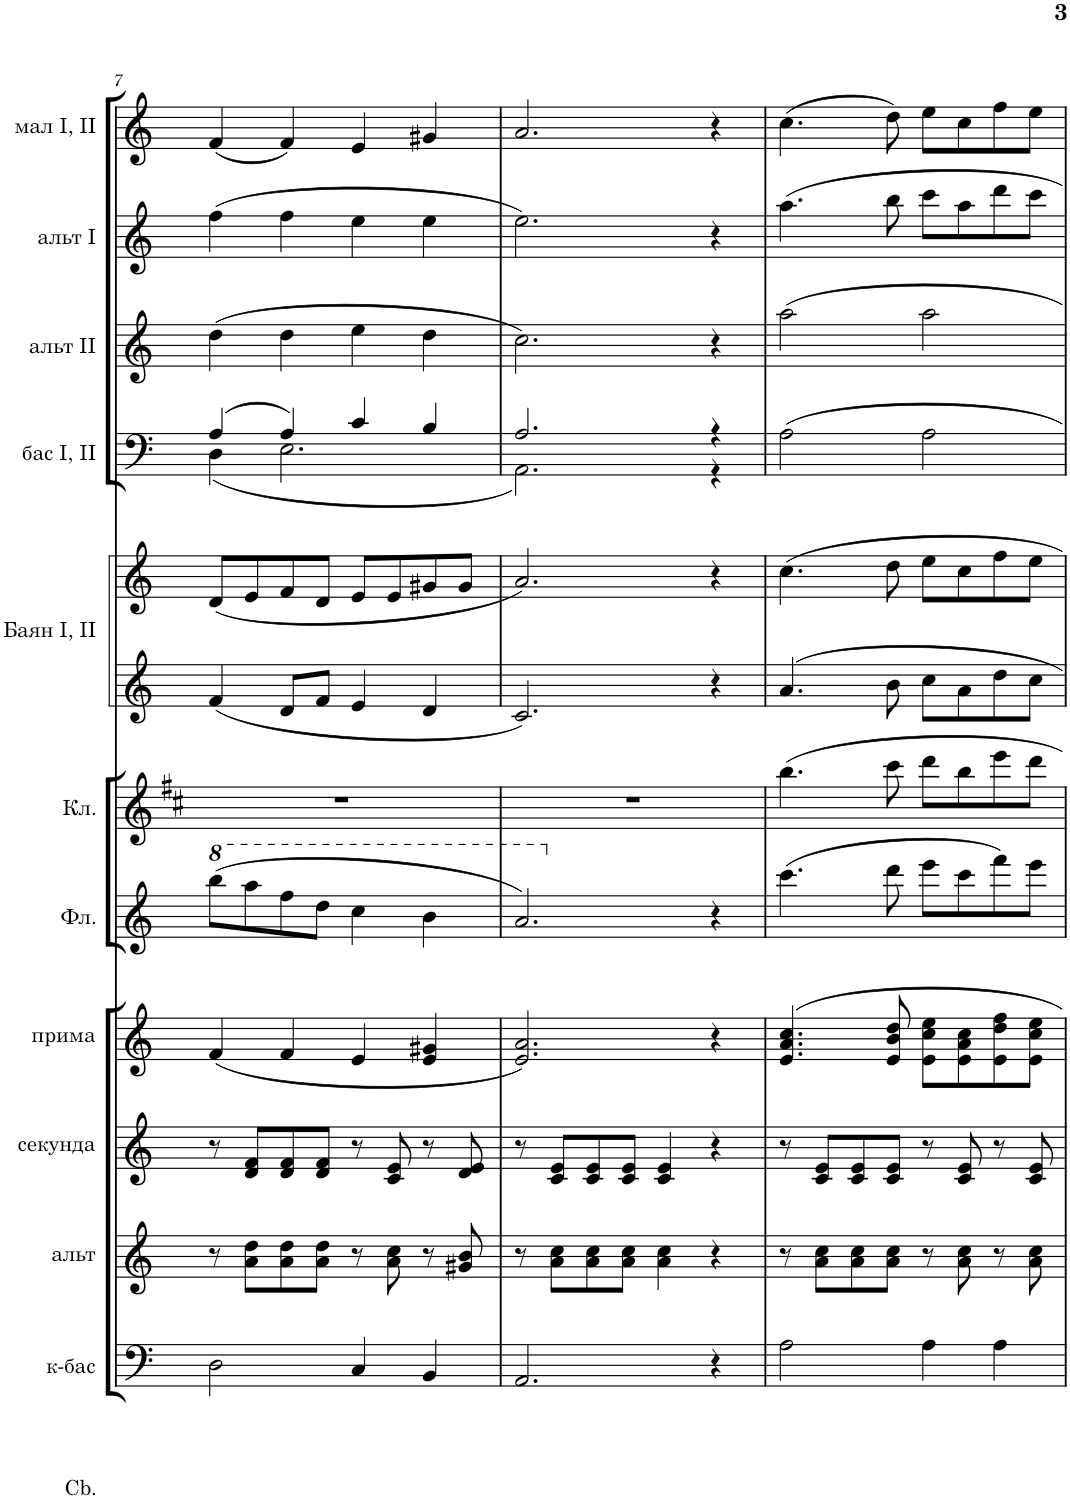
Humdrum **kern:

**kern	**kern	**kern	**kern	**kern	**kern	**kern	**kern	**kern	**kern	**kern	**kern	**kern
*part12	*part11	*part10	*part9	*part8	*part7	*part6	*part5	*part5	*part4	*part3	*part2	*part1
*staff13	*staff12	*staff11	*staff10	*staff9	*staff8	*staff7	*staff6	*staff5	*staff4	*staff3	*staff2	*staff1
*I"Contrabasses	*I"Контрабас	*I"б. альт	*I"б. секунда	*I"б. прима	*I"Флейта	*I"Кларнет	*I"Баян I, II	*	*I"д. басовые I, II	*I"д. альт II	*I"д. альт I	*I"д. малая I, II
*I'Cb.	*	*	*	*	*	*	*I'Баян I, II	*	*I'бас I, II	*I'альт II	*I'альт I	*I'мал I, II
!!LO:PB:g=z
*clefG2	*clefF4	*clefG2	*clefG2	*clefG2	*clefG2	*clefG2	*clefG2	*clefG2	*clefF4	*clefG2	*clefG2	*clefG2
*Trd7c12	*	*	*	*	*	*Trd1c2	*	*	*	*	*	*
*k[]	*k[]	*k[]	*k[]	*k[]	*k[]	*k[f#c#]	*k[]	*k[]	*k[]	*k[]	*k[]	*k[]
*M4/4	*M4/4	*M4/4	*M4/4	*M4/4	*M4/4	*M4/4	*M4/4	*M4/4	*M4/4	*M4/4	*M4/4	*M4/4
*	*	*	*	*	*8va	*	*	*	*	*	*	*
=7	=7	=7	=7	=7	=7	=7	=7	=7	=7	=7	=7	=7
*	*	*	*	*	*	*	*	*	*^	*	*	*
1r	2D\	8r	8r	(4f/	(8bbb\L	1r	4f/	(8d/L	(4A/	(4D\	(4dd\	(4ff\	(4f/
.	.	8a\ 8dd\L	8d/ 8f/L	.	8aaa\	.	.	8e/	.	.	.	.	.
.	.	8a\ 8dd\	8d/ 8f/	4f/	8fff\	.	8d/L	8f/	4A/)	2.E\	4dd\	4ff\	4f/)
.	.	8a\ 8dd\J	8d/ 8f/J	.	8ddd\J	.	8f/J	8d/J	.	.	.	.	.
.	4C/	8r	8r	4e/	4ccc\	.	4e/	8e/L	4c/	.	4ee\	4ee\	4e/
.	.	8a\ 8cc\	8c/ 8e/	.	.	.	.	8e/	.	.	.	.	.
.	4BB/	8r	8r	4e/ 4g#X/	4bb\	.	4d/	8g#X/	4B/	.	4dd\	4ee\	4g#X/
.	.	8g#X/ 8b/	8d/ 8e/	.	.	.	.	8g#/J	.	.	.	.	.
=8	=8	=8	=8	=8	=8	=8	=8	=8	=8	=8	=8	=8	=8
1r	2.AA/	8r	8r	2.e/ 2.a/)	2.aa/)	1r	2.c/	2.a/)	2.A/	2.AA\)	2.cc\)	2.ee\)	2.a/
.	.	8a\ 8cc\L	8c/ 8e/L	.	.	.	.	.	.	.	.	.	.
.	.	8a\ 8cc\	8c/ 8e/	.	.	.	.	.	.	.	.	.	.
.	.	8a\ 8cc\J	8c/ 8e/J	.	.	.	.	.	.	.	.	.	.
.	.	4a\ 4cc\	4c/ 4e/	.	.	.	.	.	.	.	.	.	.
*	*	*	*	*	*X8va	*	*	*	*	*	*	*	*
.	4r	4r	4r	4r	4r	.	4r	4r	4r	4r	4r	4r	4r
*	*	*	*	*	*	*	*	*	*v	*v	*	*	*
=9	=9	=9	=9	=9	=9	=9	=9	=9	=9	=9	=9	=9
1r	2A\	8r	8r	4.e/ 4.a/ 4.cc/	(4.ccc\	4.bb\	4.a/	4.cc\	2A\	2aa\	4.aa\	(4.cc\
.	.	8a\ 8cc\L	8c/ 8e/L	.	.	.	.	.	.	.	.	.
.	.	8a\ 8cc\	8c/ 8e/	.	.	.	.	.	.	.	.	.
.	.	8a\ 8cc\J	8c/ 8e/J	8e/ 8b/ 8dd/	8ddd\	8ccc#\	8b\	8dd\	.	.	8bb\	8dd\)
.	4A\	8r	8r	8e\ 8cc\ 8ee\L	8eee\L	8ddd\L	8cc\L	8ee\L	2A\	2aa\	8ccc\L	8ee\L
.	.	8a\ 8cc\	8c/ 8e/	8e\ 8a\ 8cc\	8ccc\	8bb\	8a\	8cc\	.	.	8aa\	8cc\
.	4A\	8r	8r	8e\ 8dd\ 8ff\	8fff\)	8eee\	8dd\	8ff\	.	.	8ddd\	8ff\
.	.	8a\ 8cc\	8c/ 8e/	8e\ 8cc\ 8ee\J	8eee\J	8ddd\J	8cc\J	8ee\J	.	.	8ccc\J	8ee\J
=	=	=	=	=	=	=	=	=	=	=	=	=
*-	*-	*-	*-	*-	*-	*-	*-	*-	*-	*-	*-	*-
